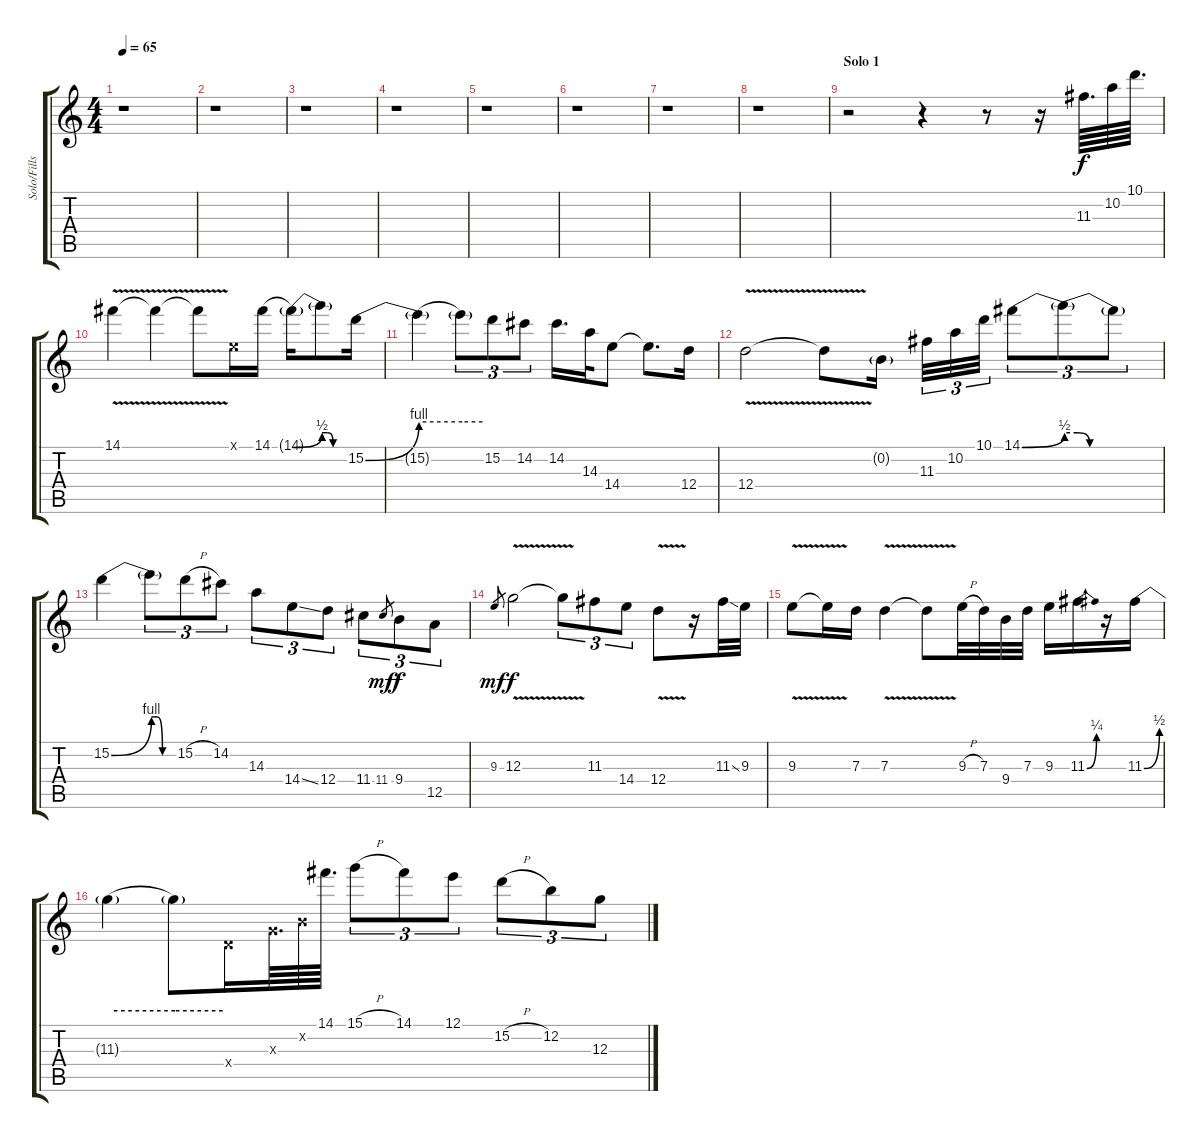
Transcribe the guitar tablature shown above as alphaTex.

\track ("Solo/Fills" "Solo/Fills") {instrument distortionguitar}
\staff {score tabs}
\tuning (E4 B3 G3 D3 A2 E2) {hide}
\ts (4 4)
\tempo 65
\clef g2
\ks c
r.1{dy ppp} |
r.1 |
r.1 |
r.1 |
r.1 |
r.1 |
r.1 |
r.1 |
\section ("" "Solo 1")
r.2 r.4 r.8 r.16 11.3.64{d dy f} 10.2.64 10.1.64{d} |
14.1{v}.4 14.1{v t}.4 14.1{v t}.8 0.1{x}.16 14.1{be (hold 0 0 60 0)}.16 14.1{be (bend 0 0 60 2) t}.16 14.1{be (custom 0 2 15 2 30 0 60 0) t}.8 15.2{be (bend 0 0 60 4)}.16 |
15.2{be (hold 0 4 60 4) t}.4 15.2{be (hold 0 4 60 4) t}.8{tu (3 2)} 15.2.8{tu (3 2)} 14.2.8{tu (3 2)} 14.2.16{d} 14.3.32 14.4.8 14.4{t}.8{d} 12.4.16 |
12.4{v}.2 12.4{v t}.8 0.2{g}.16 11.3.32{tu (3 2)} 10.2.32{tu (3 2)} 10.1.32{tu (3 2)} 14.1{be (bend 0 0 60 2)}.8{tu (3 2)} 14.1{be (custom 0 2 15 2 30 0 60 0) t}.8{tu (3 2)} 14.1{be (hold 0 0 60 0) t}.8{tu (3 2)} |
15.2{be (bend 0 0 60 4)}.4 15.2{be (custom 0 4 15 4 30 0 60 0) t}.8{tu (3 2)} 15.2{h}.8{tu (3 2)} 14.2.8{tu (3 2)} 14.3.8{tu (3 2)} 14.4{ss}.8{tu (3 2)} 12.4.8{tu (3 2)} 11.4.8{tu (3 2)} 11.4.8{gr dy mf} 9.4.8{tu (3 2) dy f} 12.5.8{tu (3 2)} |
9.3.8{gr dy mf} 12.3{v}.2{dy f} 12.3{v t}.8{tu (3 2)} 11.3.8{tu (3 2)} 14.4.8{tu (3 2)} 12.4{v}.8 r.16 11.3{ss}.32 9.3.32 |
9.3{v}.8 9.3{v t}.16 7.3.16 7.3{v}.4 7.3{v t}.8 9.3{h}.32 7.3.32 9.4.32 7.3.32 9.3.16 11.3{be (bend 0 0 60 1)}.16 r.16 11.3{be (bend 0 0 60 2)}.16 |
11.3{be (hold 0 2 60 2) t}.4 11.3{be (hold 0 2 60 2) t}.8 0.4{x}.16 0.3{x}.64{d} 0.2{x}.64 14.1.64{d} 15.1{h}.8{tu (3 2)} 14.1.8{tu (3 2)} 12.1.8{tu (3 2)} 15.2{h}.8{tu (3 2)} 12.2.8{tu (3 2)} 12.3.8{tu (3 2)}
